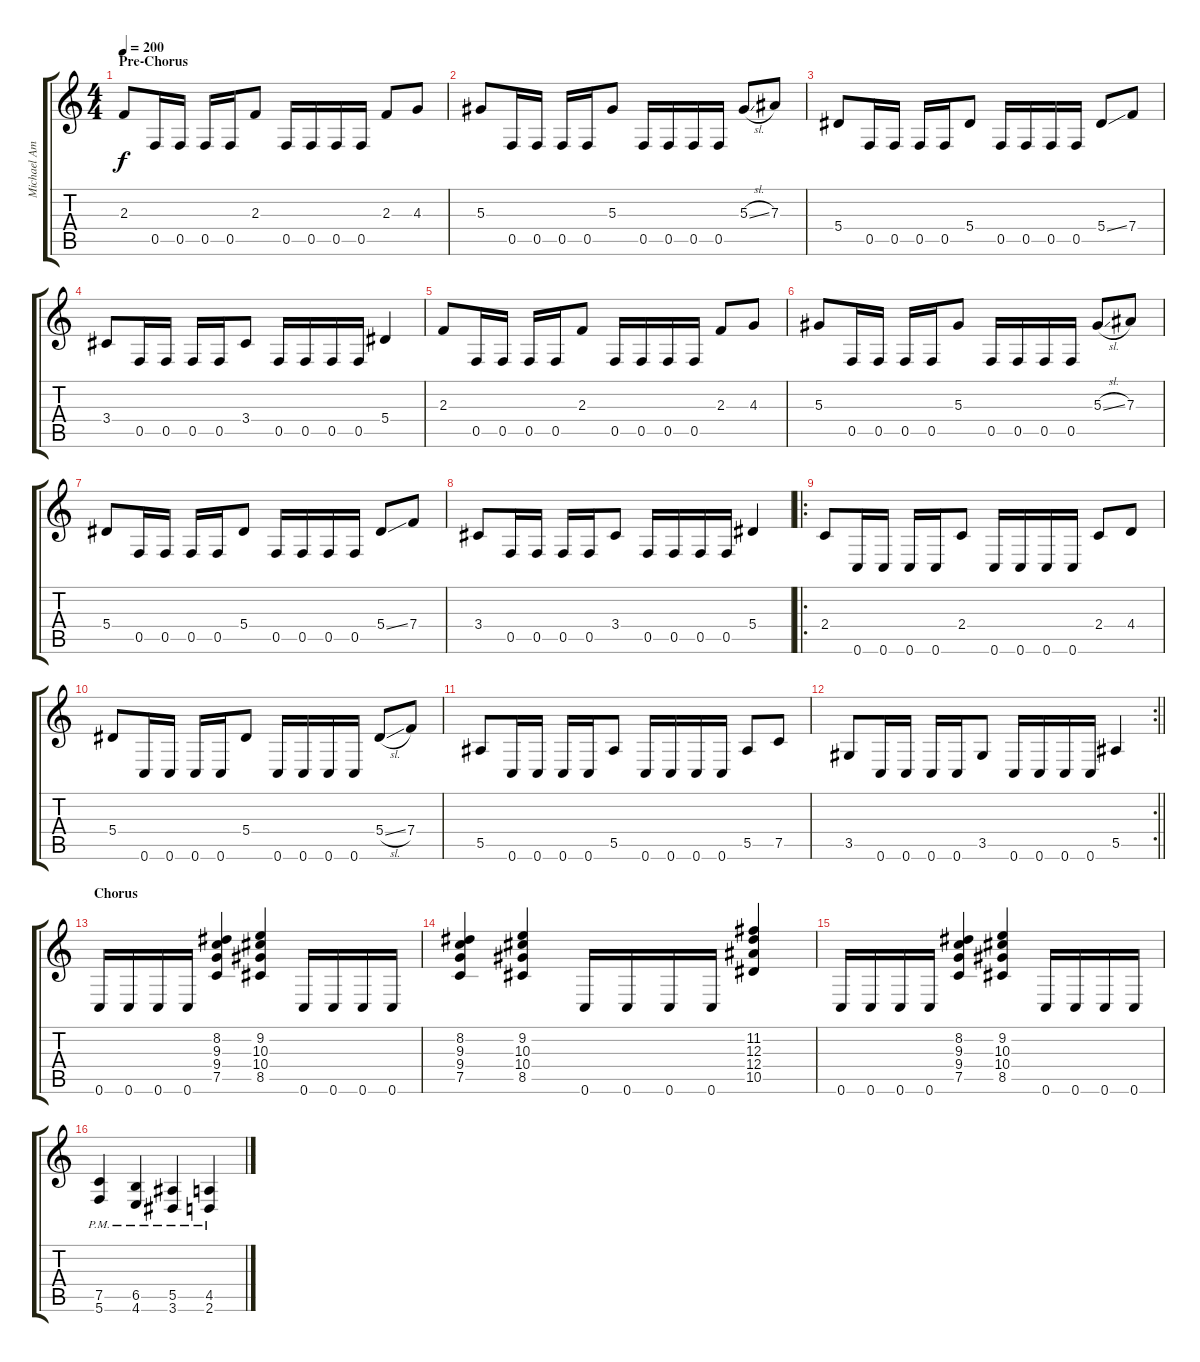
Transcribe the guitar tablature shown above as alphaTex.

\track ("Michael Amott" "Michael Am") {instrument distortionguitar}
\staff {score tabs}
\tuning (C4 G3 Eb3 Bb2 F2 C2) {hide}
\ts (4 4)
\section ("" "Pre-Chorus")
\tempo 200
\clef g2
\ks c
2.3.8{dy f} 0.5.16 0.5.16 0.5.16 0.5.16 2.3.8 0.5.16 0.5.16 0.5.16 0.5.16 2.3.8 4.3.8 |
5.3.8 0.5.16 0.5.16 0.5.16 0.5.16 5.3.8 0.5.16 0.5.16 0.5.16 0.5.16 5.3{sl}.8 7.3.8 |
5.4.8 0.5.16 0.5.16 0.5.16 0.5.16 5.4.8 0.5.16 0.5.16 0.5.16 0.5.16 5.4{ss}.8 7.4.8 |
3.4.8 0.5.16 0.5.16 0.5.16 0.5.16 3.4.8 0.5.16 0.5.16 0.5.16 0.5.16 5.4.4 |
2.3.8 0.5.16 0.5.16 0.5.16 0.5.16 2.3.8 0.5.16 0.5.16 0.5.16 0.5.16 2.3.8 4.3.8 |
5.3.8 0.5.16 0.5.16 0.5.16 0.5.16 5.3.8 0.5.16 0.5.16 0.5.16 0.5.16 5.3{sl}.8 7.3.8 |
5.4.8 0.5.16 0.5.16 0.5.16 0.5.16 5.4.8 0.5.16 0.5.16 0.5.16 0.5.16 5.4{ss}.8 7.4.8 |
3.4.8 0.5.16 0.5.16 0.5.16 0.5.16 3.4.8 0.5.16 0.5.16 0.5.16 0.5.16 5.4.4 |
\ro
2.4.8 0.6.16 0.6.16 0.6.16 0.6.16 2.4.8 0.6.16 0.6.16 0.6.16 0.6.16 2.4.8 4.4.8 |
5.4.8 0.6.16 0.6.16 0.6.16 0.6.16 5.4.8 0.6.16 0.6.16 0.6.16 0.6.16 5.4{sl}.8 7.4.8 |
5.5.8 0.6.16 0.6.16 0.6.16 0.6.16 5.5.8 0.6.16 0.6.16 0.6.16 0.6.16 5.5.8 7.5.8 |
\rc 2
\barLineRight lightlight
3.5.8 0.6.16 0.6.16 0.6.16 0.6.16 3.5.8 0.6.16 0.6.16 0.6.16 0.6.16 5.5.4 |
\section ("" "Chorus")
0.6.16 0.6.16 0.6.16 0.6.16 (8.2 9.3 9.4 7.5).4 (9.2 10.3 10.4 8.5).4 0.6.16 0.6.16 0.6.16 0.6.16 |
(8.2 9.3 9.4 7.5).4 (9.2 10.3 10.4 8.5).4 0.6.16 0.6.16 0.6.16 0.6.16 (11.2 12.3 12.4 10.5).4 |
0.6.16 0.6.16 0.6.16 0.6.16 (8.2 9.3 9.4 7.5).4 (9.2 10.3 10.4 8.5).4 0.6.16 0.6.16 0.6.16 0.6.16 |
(7.5{pm} 5.6{pm}).4 (6.5{pm} 4.6{pm}).4 (5.5{pm} 3.6{pm}).4 (4.5{pm} 2.6{pm}).4
